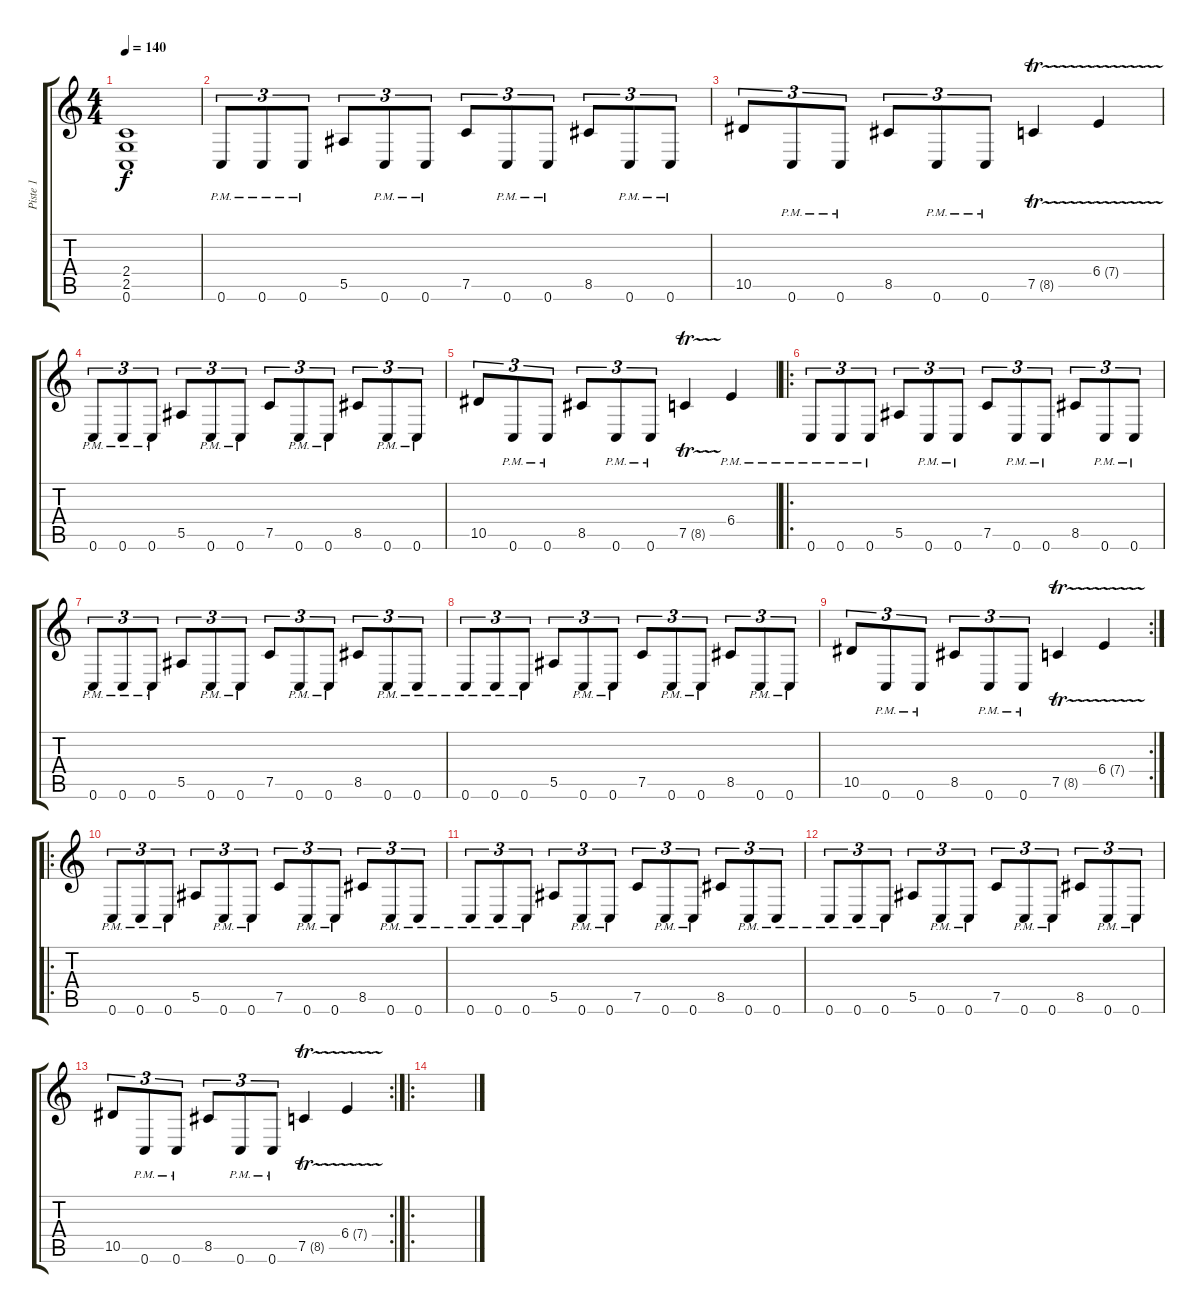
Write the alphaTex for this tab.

\track ("Piste 1" "Piste 1") {instrument distortionguitar}
\staff {score tabs}
\tuning (C4 G3 Eb3 Bb2 F2 C2) {hide}
\ts (4 4)
\tempo 140
\clef g2
\ks c
(2.4{t} 2.5{t} 0.6{t}).1{dy f} |
0.6{pm}.8{tu (3 2)} 0.6{pm}.8{tu (3 2)} 0.6{pm}.8{tu (3 2)} 5.5.8{tu (3 2)} 0.6{pm}.8{tu (3 2)} 0.6{pm}.8{tu (3 2)} 7.5.8{tu (3 2)} 0.6{pm}.8{tu (3 2)} 0.6{pm}.8{tu (3 2)} 8.5.8{tu (3 2)} 0.6{pm}.8{tu (3 2)} 0.6{pm}.8{tu (3 2)} |
10.5.8{tu (3 2)} 0.6{pm}.8{tu (3 2)} 0.6{pm}.8{tu (3 2)} 8.5.8{tu (3 2)} 0.6{pm}.8{tu (3 2)} 0.6{pm}.8{tu (3 2)} 7.5{tr (8 16)}.4 6.4{tr (7 16)}.4 |
0.6{pm}.8{tu (3 2)} 0.6{pm}.8{tu (3 2)} 0.6{pm}.8{tu (3 2)} 5.5.8{tu (3 2)} 0.6{pm}.8{tu (3 2)} 0.6{pm}.8{tu (3 2)} 7.5.8{tu (3 2)} 0.6{pm}.8{tu (3 2)} 0.6{pm}.8{tu (3 2)} 8.5.8{tu (3 2)} 0.6{pm}.8{tu (3 2)} 0.6{pm}.8{tu (3 2)} |
10.5.8{tu (3 2)} 0.6{pm}.8{tu (3 2)} 0.6{pm}.8{tu (3 2)} 8.5.8{tu (3 2)} 0.6{pm}.8{tu (3 2)} 0.6{pm}.8{tu (3 2)} 7.5{tr (8 16)}.4 6.4{pm}.4 |
\ro
0.6{pm}.8{tu (3 2)} 0.6{pm}.8{tu (3 2)} 0.6{pm}.8{tu (3 2)} 5.5.8{tu (3 2)} 0.6{pm}.8{tu (3 2)} 0.6{pm}.8{tu (3 2)} 7.5.8{tu (3 2)} 0.6{pm}.8{tu (3 2)} 0.6{pm}.8{tu (3 2)} 8.5.8{tu (3 2)} 0.6{pm}.8{tu (3 2)} 0.6{pm}.8{tu (3 2)} |
0.6{pm}.8{tu (3 2)} 0.6{pm}.8{tu (3 2)} 0.6{pm}.8{tu (3 2)} 5.5.8{tu (3 2)} 0.6{pm}.8{tu (3 2)} 0.6{pm}.8{tu (3 2)} 7.5.8{tu (3 2)} 0.6{pm}.8{tu (3 2)} 0.6{pm}.8{tu (3 2)} 8.5.8{tu (3 2)} 0.6{pm}.8{tu (3 2)} 0.6{pm}.8{tu (3 2)} |
0.6{pm}.8{tu (3 2)} 0.6{pm}.8{tu (3 2)} 0.6{pm}.8{tu (3 2)} 5.5.8{tu (3 2)} 0.6{pm}.8{tu (3 2)} 0.6{pm}.8{tu (3 2)} 7.5.8{tu (3 2)} 0.6{pm}.8{tu (3 2)} 0.6{pm}.8{tu (3 2)} 8.5.8{tu (3 2)} 0.6{pm}.8{tu (3 2)} 0.6{pm}.8{tu (3 2)} |
\rc 2
10.5.8{tu (3 2)} 0.6{pm}.8{tu (3 2)} 0.6{pm}.8{tu (3 2)} 8.5.8{tu (3 2)} 0.6{pm}.8{tu (3 2)} 0.6{pm}.8{tu (3 2)} 7.5{tr (8 16)}.4 6.4{tr (7 16)}.4 |
\ro
0.6{pm}.8{tu (3 2)} 0.6{pm}.8{tu (3 2)} 0.6{pm}.8{tu (3 2)} 5.5.8{tu (3 2)} 0.6{pm}.8{tu (3 2)} 0.6{pm}.8{tu (3 2)} 7.5.8{tu (3 2)} 0.6{pm}.8{tu (3 2)} 0.6{pm}.8{tu (3 2)} 8.5.8{tu (3 2)} 0.6{pm}.8{tu (3 2)} 0.6{pm}.8{tu (3 2)} |
0.6{pm}.8{tu (3 2)} 0.6{pm}.8{tu (3 2)} 0.6{pm}.8{tu (3 2)} 5.5.8{tu (3 2)} 0.6{pm}.8{tu (3 2)} 0.6{pm}.8{tu (3 2)} 7.5.8{tu (3 2)} 0.6{pm}.8{tu (3 2)} 0.6{pm}.8{tu (3 2)} 8.5.8{tu (3 2)} 0.6{pm}.8{tu (3 2)} 0.6{pm}.8{tu (3 2)} |
0.6{pm}.8{tu (3 2)} 0.6{pm}.8{tu (3 2)} 0.6{pm}.8{tu (3 2)} 5.5.8{tu (3 2)} 0.6{pm}.8{tu (3 2)} 0.6{pm}.8{tu (3 2)} 7.5.8{tu (3 2)} 0.6{pm}.8{tu (3 2)} 0.6{pm}.8{tu (3 2)} 8.5.8{tu (3 2)} 0.6{pm}.8{tu (3 2)} 0.6{pm}.8{tu (3 2)} |
\rc 2
10.5.8{tu (3 2)} 0.6{pm}.8{tu (3 2)} 0.6{pm}.8{tu (3 2)} 8.5.8{tu (3 2)} 0.6{pm}.8{tu (3 2)} 0.6{pm}.8{tu (3 2)} 7.5{tr (8 16)}.4 6.4{tr (7 16)}.4 |
\ro
